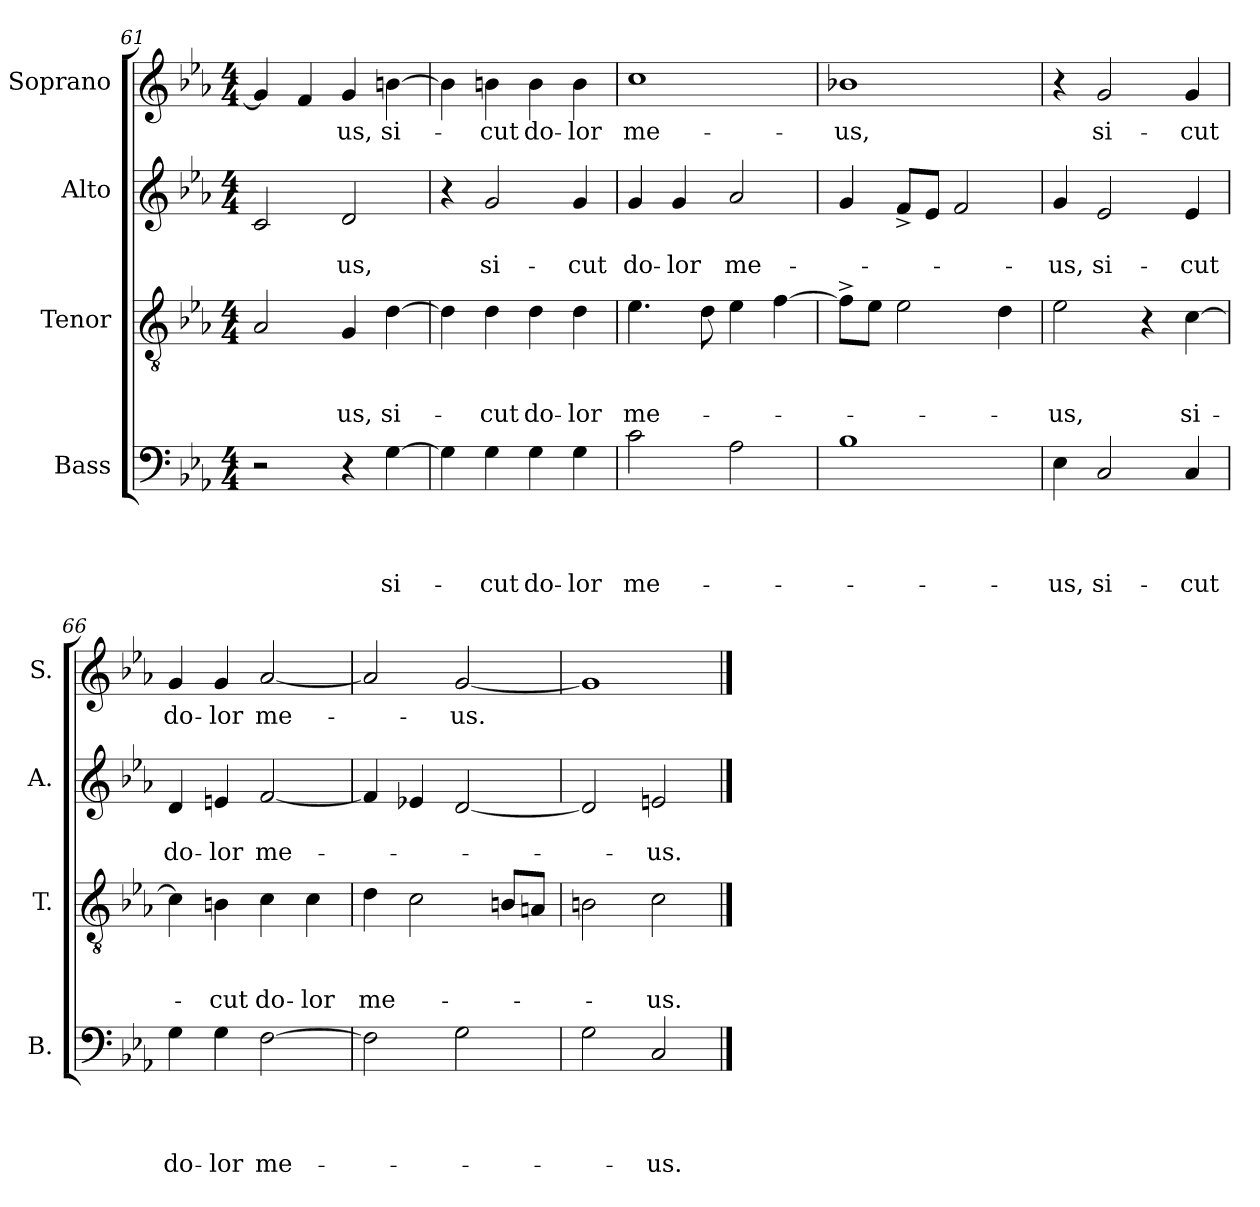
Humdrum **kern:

**kern	**text	**text	**text	**text	**kern	**text	**text	**text	**kern	**text	**text	**kern	**text
*part4	*part4	*part4	*part4	*part4	*part3	*part3	*part3	*part3	*part2	*part2	*part2	*part1	*part1
*staff4	*staff4	*staff4	*staff4	*staff4	*staff3	*staff3	*staff3	*staff3	*staff2	*staff2	*staff2	*staff1	*staff1
*I"Bass	*	*	*	*	*I"Tenor	*	*	*	*I"Alto	*	*	*I"Soprano	*
*I'B.	*	*	*	*	*I'T.	*	*	*	*I'A.	*	*	*I'S.	*
*clefF4	*	*	*	*	*clefGv2	*	*	*	*clefG2	*	*	*clefG2	*
*k[b-e-a-]	*	*	*	*	*k[b-e-a-]	*	*	*	*k[b-e-a-]	*	*	*k[b-e-a-]	*
*E-:	*	*	*	*	*E-:	*	*	*	*E-:	*	*	*E-:	*
*M4/4	*	*	*	*	*M4/4	*	*	*	*M4/4	*	*	*M4/4	*
=61	=61	=61	=61	=61	=61	=61	=61	=61	=61	=61	=61	=61	=61
2r	.	.	.	.	2A-/	.	.	.	2c/	.	.	4g/]	.
.	.	.	.	.	.	.	.	.	.	.	.	4f/	.
!	!	!	!	!	!	!	!	!LO:LY:b	!	!	!LO:LY:b	!	!LO:LY:b
4r	.	.	.	.	4G/	.	.	-us,	2d/	.	-us,	4g/	-us,
!	!	!	!	!LO:LY:b	!	!	!	!LO:LY:b	!	!	!	!	!LO:LY:b
[<4G\	.	.	.	si-	[<4d\	.	.	si-	.	.	.	[<4bn\	si-
!!LO:LB:g=z
=62	=62	=62	=62	=62	=62	=62	=62	=62	=62	=62	=62	=62	=62
4G\]	.	.	.	.	4d\]	.	.	.	4r	.	.	4bni\]	.
!	!	!	!	!LO:LY:b	!	!	!	!LO:LY:b	!	!	!LO:LY:b	!	!LO:LY:b
4G\	.	.	.	-cut	4d\	.	.	-cut	2g/	.	si-	4bn\	-cut
!	!	!	!	!LO:LY:b	!	!	!	!LO:LY:b	!	!	!	!	!LO:LY:b
4G\	.	.	.	do-	4d\	.	.	do-	.	.	.	4b\	do-
!	!	!	!	!LO:LY:b:rj	!	!	!	!LO:LY:b:rj	!	!	!LO:LY:b	!	!LO:LY:b:rj
4G\	.	.	.	-lor	4d\	.	.	-lor	4g/	.	-cut	4b\	-lor
=63	=63	=63	=63	=63	=63	=63	=63	=63	=63	=63	=63	=63	=63
!	!	!	!	!LO:LY:b	!	!	!	!LO:LY:b	!	!	!LO:LY:b	!	!LO:LY:b
2c\	.	.	.	me-	4.e-\	.	.	me-	4g/	.	do-	1cc	me-
!	!	!	!	!	!	!	!	!	!	!	!LO:LY:b:rj	!	!
.	.	.	.	.	.	.	.	.	4g/	.	-lor	.	.
.	.	.	.	.	8d\	.	.	.	.	.	.	.	.
!	!	!	!	!	!	!	!	!	!	!	!LO:LY:b	!	!
2A-\	.	.	.	.	4e-\	.	.	.	2a-/	.	me-	.	.
.	.	.	.	.	[>4f\	.	.	.	.	.	.	.	.
=64	=64	=64	=64	=64	=64	=64	=64	=64	=64	=64	=64	=64	=64
!	!	!	!	!	!	!	!	!	!	!	!	!	!LO:LY:b
1B-	.	.	.	.	8f^>\L]	.	.	.	4g/	.	.	1b-X	-us,
.	.	.	.	.	8e-\J	.	.	.	.	.	.	.	.
.	.	.	.	.	2e-\	.	.	.	8f^</L	.	.	.	.
.	.	.	.	.	.	.	.	.	8e-/J	.	.	.	.
.	.	.	.	.	.	.	.	.	2f/	.	.	.	.
.	.	.	.	.	4d\	.	.	.	.	.	.	.	.
=65	=65	=65	=65	=65	=65	=65	=65	=65	=65	=65	=65	=65	=65
!	!	!	!	!LO:LY:b	!	!	!	!LO:LY:b	!	!	!LO:LY:b	!	!
4E-\	.	.	.	-us,	2e-\	.	.	-us,	4g/	.	-us,	4r	.
!	!	!	!	!LO:LY:b	!	!	!	!	!	!	!LO:LY:b	!	!LO:LY:b
2C/	.	.	.	si-	.	.	.	.	2e-/	.	si-	2g/	si-
.	.	.	.	.	4r	.	.	.	.	.	.	.	.
!	!	!	!	!LO:LY:b	!	!	!	!LO:LY:b	!	!	!LO:LY:b	!	!LO:LY:b
4C/	.	.	.	-cut	[>4c\	.	.	si-	4e-/	.	-cut	4g/	-cut
=66	=66	=66	=66	=66	=66	=66	=66	=66	=66	=66	=66	=66	=66
!	!	!	!	!LO:LY:b	!	!	!	!	!	!	!LO:LY:b	!	!LO:LY:b
4G\	.	.	.	do-	4c\]	.	.	.	4d/	.	do-	4g/	do-
!	!	!	!	!LO:LY:b:rj	!	!	!	!LO:LY:b	!	!	!LO:LY:b:rj	!	!LO:LY:b:rj
4G\	.	.	.	-lor	4Bn\	.	.	-cut	4en/	.	-lor	4g/	-lor
!	!	!	!	!LO:LY:b	!	!	!	!LO:LY:b	!	!	!LO:LY:b	!	!LO:LY:b
[>2F\	.	.	.	me-	4c\	.	.	do-	[<2f/	.	me-	[<2a-/	me-
!	!	!	!	!	!	!	!	!LO:LY:b:rj	!	!	!	!	!
.	.	.	.	.	4c\	.	.	-lor	.	.	.	.	.
=67	=67	=67	=67	=67	=67	=67	=67	=67	=67	=67	=67	=67	=67
!	!	!	!	!	!	!	!	!LO:LY:b	!	!	!	!	!
2F\]	.	.	.	.	4d\	.	.	me-	4f/]	.	.	2a-/]	.
.	.	.	.	.	2c\	.	.	.	4e-X/	.	.	.	.
!	!	!	!	!	!	!	!	!	!	!	!	!	!LO:LY:b
2G\	.	.	.	.	.	.	.	.	[<2d/	.	.	[<2g/	-us.
.	.	.	.	.	8Bn/L	.	.	.	.	.	.	.	.
.	.	.	.	.	8An/J	.	.	.	.	.	.	.	.
=68	=68	=68	=68	=68	=68	=68	=68	=68	=68	=68	=68	=68	=68
2G\	.	.	.	.	2Bn\	.	.	.	2d/]	.	.	1g]	.
!	!	!	!	!LO:LY:b	!	!	!	!LO:LY:b	!	!	!LO:LY:b	!	!
2C/	.	.	.	-us.	2c\	.	.	-us.	2en/	.	-us.	.	.
==	==	==	==	==	==	==	==	==	==	==	==	==	==
*-	*-	*-	*-	*-	*-	*-	*-	*-	*-	*-	*-	*-	*-
